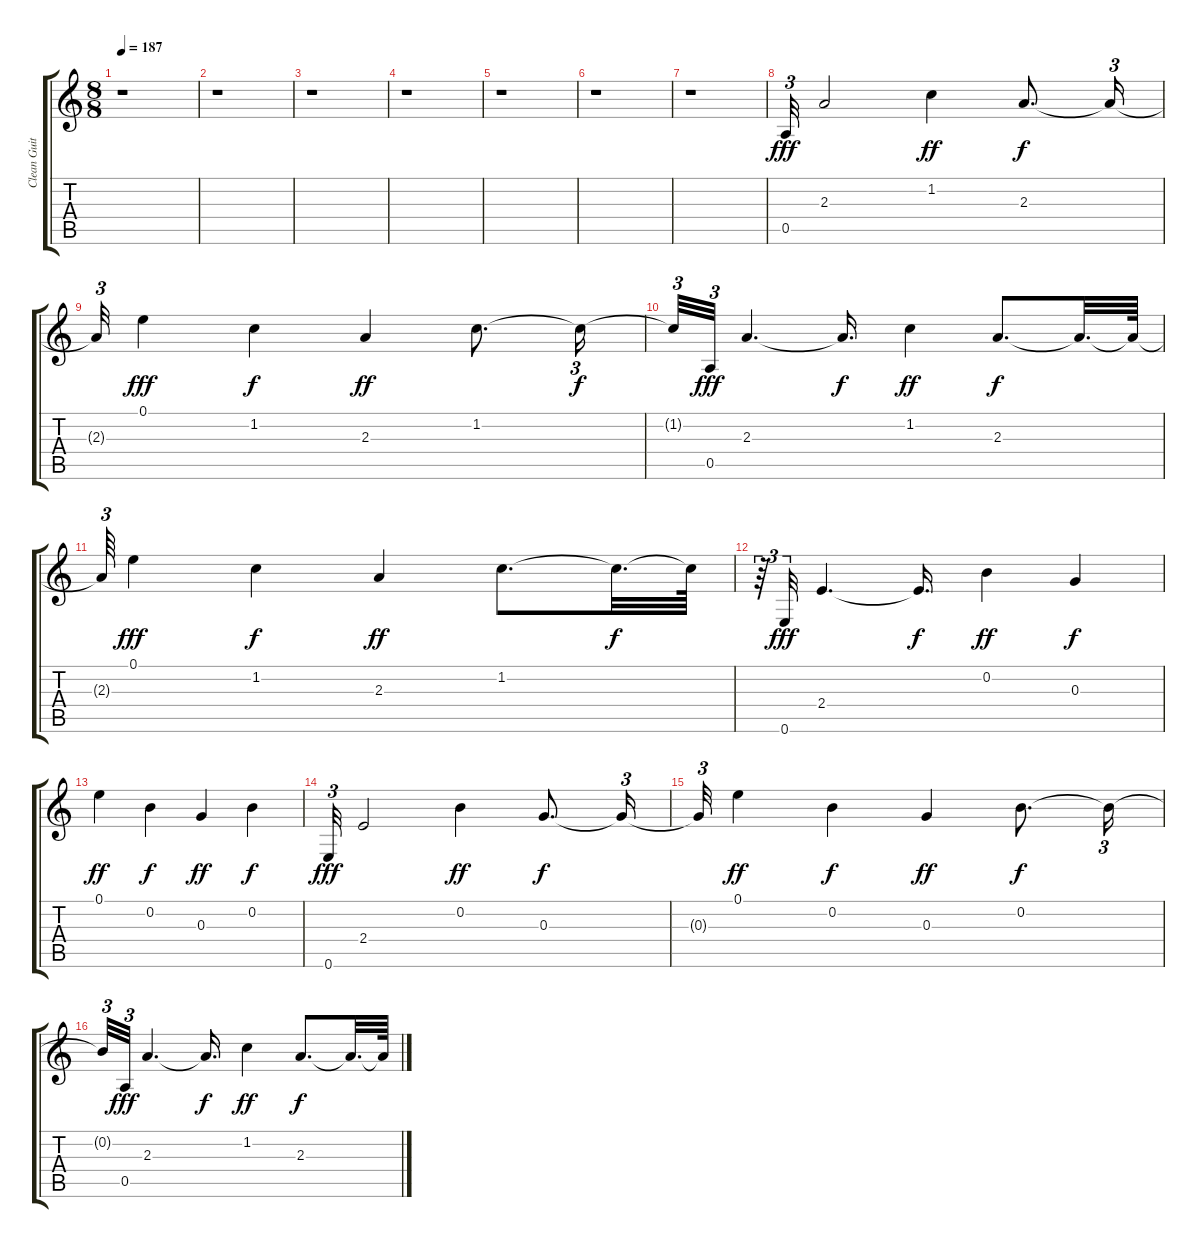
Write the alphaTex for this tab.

\track ("Clean Guitar" "Clean Guit") {instrument acousticguitarsteel}
\staff {score tabs}
\tuning (E4 B3 G3 D3 A2 E2) {hide}
\ts (8 8)
\tempo 187
\clef g2
\ks c
r.1{dy f} |
r.1 |
r.1 |
r.1 |
r.1 |
r.1 |
r.1 |
0.5.32{tu (3 2) dy fff} 2.3.2 1.2.4{dy ff} 2.3.8{d dy f} 2.3{t}.16{tu (3 2)} |
2.3{t}.32{tu (3 2)} 0.1.4{dy fff} 1.2.4{dy f} 2.3.4{dy ff} 1.2.8{d} 1.2{t}.16{tu (3 2) dy f} |
1.2{t}.32{tu (3 2)} 0.5.32{tu (3 2) dy fff} 2.3.4{d} 2.3{t}.16{d dy f} 1.2.4{dy ff} 2.3.8{d dy f} 2.3{t}.32{d} 2.3{t}.64 |
2.3{t}.64{tu (3 2)} 0.1.4{dy fff} 1.2.4{dy f} 2.3.4{dy ff} 1.2.8{d} 1.2{t}.32{d dy f} 1.2{t}.64 |
r.64{tu (3 2)} 0.6.32{tu (3 2) dy fff} 2.4.4{d} 2.4{t}.16{d dy f} 0.2.4{dy ff} 0.3.4{dy f} |
0.1.4{dy ff} 0.2.4{dy f} 0.3.4{dy ff} 0.2.4{dy f} |
0.6.32{tu (3 2) dy fff} 2.4.2 0.2.4{dy ff} 0.3.8{d dy f} 0.3{t}.16{tu (3 2)} |
0.3{t}.32{tu (3 2)} 0.1.4{dy ff} 0.2.4{dy f} 0.3.4{dy ff} 0.2.8{d dy f} 0.2{t}.16{tu (3 2)} |
0.2{t}.32{tu (3 2)} 0.5.32{tu (3 2) dy fff} 2.3.4{d} 2.3{t}.16{d dy f} 1.2.4{dy ff} 2.3.8{d dy f} 2.3{t}.32{d} 2.3{t}.64
